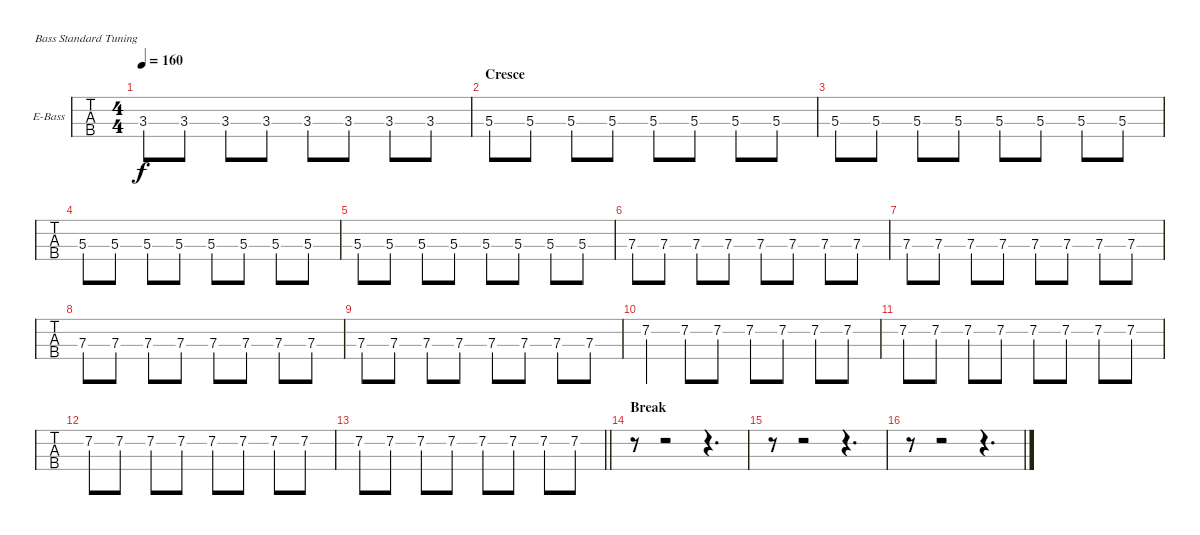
\bracketExtendMode groupsimilarinstruments
\firstSystemTrackNameOrientation horizontal
\otherSystemsTrackNameOrientation horizontal
\track ("Nikolai" "E-Bass") {instrument electricbassfinger}
\staff {tabs}
\tuning (G2 D2 A1 E1)
\ts (4 4)
\tempo 160
\clef f4
\ks c
3.3.8{dy f} 3.3.8 3.3.8 3.3.8 3.3.8 3.3.8 3.3.8 3.3.8 |
\section ("" "Cresce")
5.3.8 5.3.8 5.3.8 5.3.8 5.3.8 5.3.8 5.3.8 5.3.8 |
5.3.8 5.3.8 5.3.8 5.3.8 5.3.8 5.3.8 5.3.8 5.3.8 |
5.3.8 5.3.8 5.3.8 5.3.8 5.3.8 5.3.8 5.3.8 5.3.8 |
5.3.8 5.3.8 5.3.8 5.3.8 5.3.8 5.3.8 5.3.8 5.3.8 |
7.3.8 7.3.8 7.3.8 7.3.8 7.3.8 7.3.8 7.3.8 7.3.8 |
7.3.8 7.3.8 7.3.8 7.3.8 7.3.8 7.3.8 7.3.8 7.3.8 |
7.3.8 7.3.8 7.3.8 7.3.8 7.3.8 7.3.8 7.3.8 7.3.8 |
7.3.8 7.3.8 7.3.8 7.3.8 7.3.8 7.3.8 7.3.8 7.3.8 |
7.2.4 7.2.8 7.2.8 7.2.8 7.2.8 7.2.8 7.2.8 |
7.2.8 7.2.8 7.2.8 7.2.8 7.2.8 7.2.8 7.2.8 7.2.8 |
7.2.8 7.2.8 7.2.8 7.2.8 7.2.8 7.2.8 7.2.8 7.2.8 |
\barLineRight lightlight
7.2.8 7.2.8 7.2.8 7.2.8 7.2.8 7.2.8 7.2.8 7.2.8 |
\section ("" "Break")
r.8 r.2 r.4{d} |
r.8 r.2 r.4{d} |
r.8 r.2 r.4{d}
